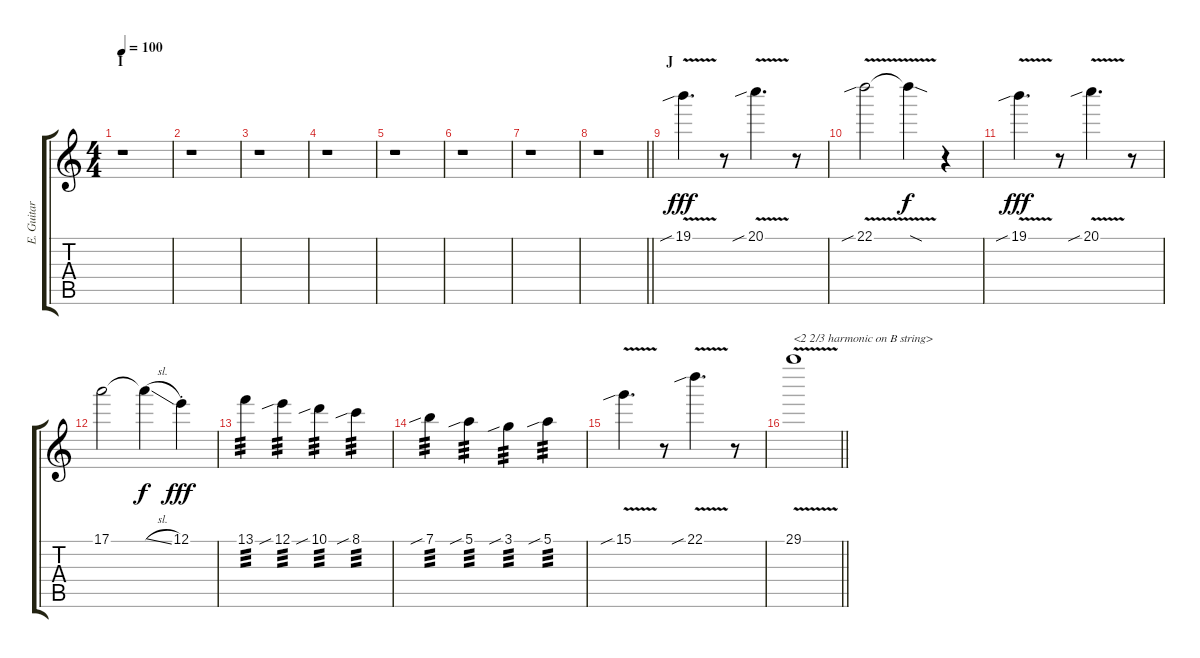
\track ("E. Guitar II" "E. Guitar ") {instrument overdrivenguitar}
\staff {score tabs}
\tuning (E4 B3 G3 D3 A2 E2) {hide}
\ts (4 4)
\section ("" "I")
\tempo 100
\clef g2
\ks c
r.1{dy fff} |
r.1 |
r.1 |
r.1 |
r.1 |
r.1 |
r.1 |
\barLineRight lightlight
r.1 |
\section ("" "J")
19.1{v sib}.4{d} r.8 20.1{v sib}.4{d} r.8 |
22.1{v sib}.2 22.1{sod t}.4{dy f} r.4 |
19.1{v sib}.4{d dy fff} r.8 20.1{v sib}.4{d} r.8 |
17.1.2 17.1{sl t}.4{dy f} 12.1{st}.4{dy fff} |
13.1.4{tp 3} 12.1{sib}.4{tp 3} 10.1{sib}.4{tp 3} 8.1{sib}.4{tp 3} |
7.1{sib}.4{tp 3} 5.1{sib}.4{tp 3} 3.1{sib}.4{tp 3} 5.1{sib}.4{tp 3} |
15.1{v sib}.4{d} r.8 22.1{v sib}.4{d} r.8 |
\barLineRight lightlight
29.1{v}.1{txt "<2 2/3 harmonic on B string>"}
